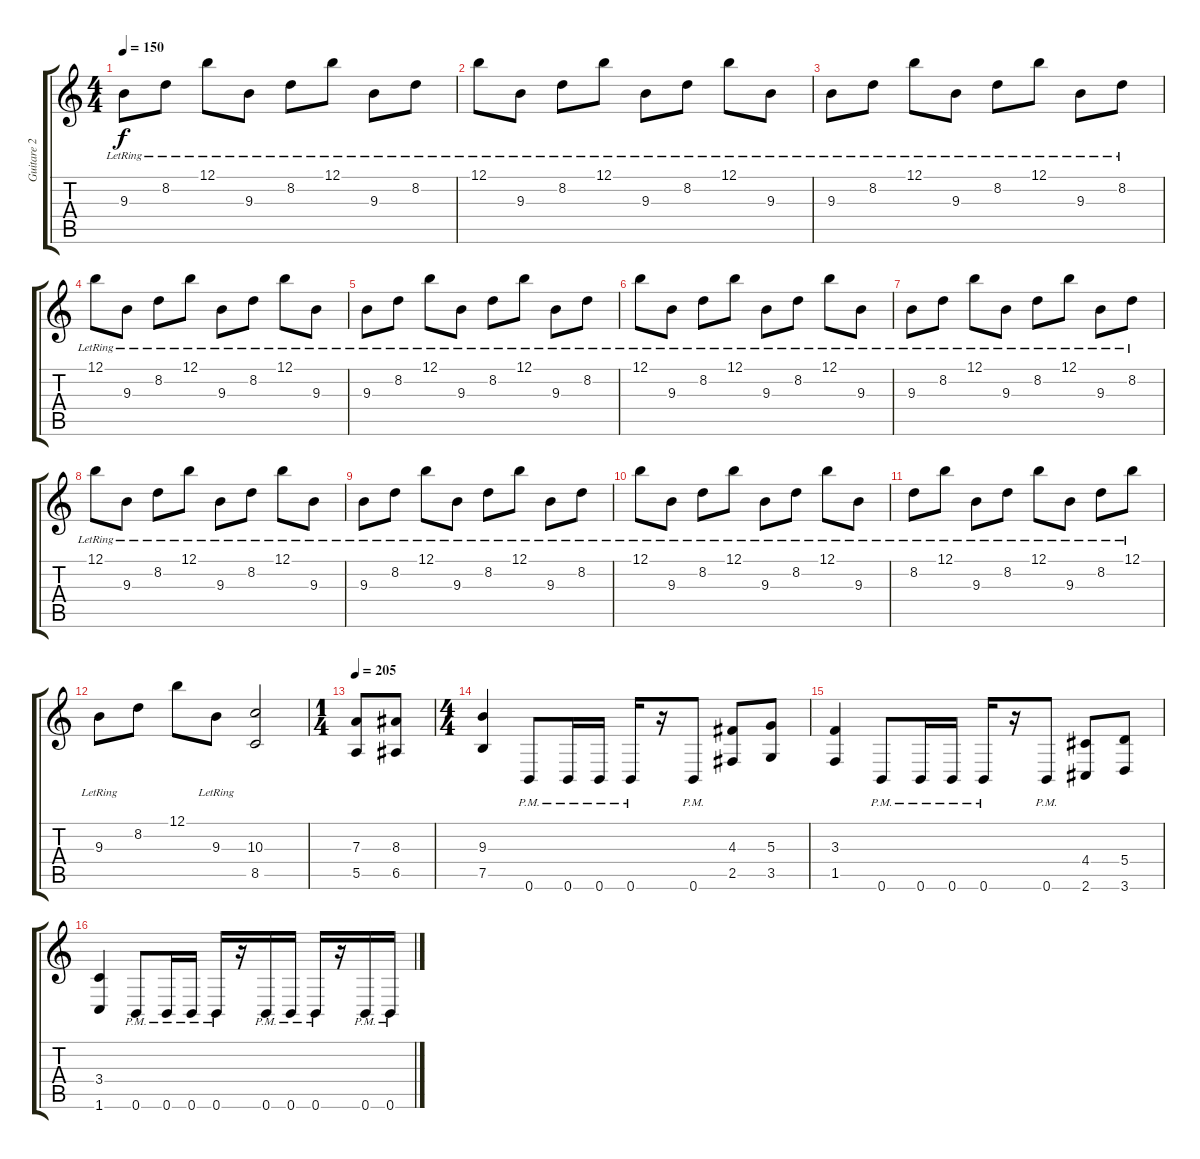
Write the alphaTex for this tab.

\track ("Guitare 2" "Guitare 2") {instrument distortionguitar}
\staff {score tabs}
\tuning (B3 Gb3 D3 A2 E2 B1) {hide}
\ts (4 4)
\tempo 150
\clef g2
\ks c
9.3{lr}.8{dy f} 8.2{lr}.8 12.1{lr}.8 9.3{lr}.8 8.2{lr}.8 12.1{lr}.8 9.3{lr}.8 8.2{lr}.8 |
12.1{lr}.8 9.3{lr}.8 8.2{lr}.8 12.1{lr}.8 9.3{lr}.8 8.2{lr}.8 12.1{lr}.8 9.3{lr}.8 |
9.3{lr}.8 8.2{lr}.8 12.1{lr}.8 9.3{lr}.8 8.2{lr}.8 12.1{lr}.8 9.3{lr}.8 8.2{lr}.8 |
12.1{lr}.8 9.3{lr}.8 8.2{lr}.8 12.1{lr}.8 9.3{lr}.8 8.2{lr}.8 12.1{lr}.8 9.3{lr}.8 |
9.3{lr}.8 8.2{lr}.8 12.1{lr}.8 9.3{lr}.8 8.2{lr}.8 12.1{lr}.8 9.3{lr}.8 8.2{lr}.8 |
12.1{lr}.8 9.3{lr}.8 8.2{lr}.8 12.1{lr}.8 9.3{lr}.8 8.2{lr}.8 12.1{lr}.8 9.3{lr}.8 |
9.3{lr}.8 8.2{lr}.8 12.1{lr}.8 9.3{lr}.8 8.2{lr}.8 12.1{lr}.8 9.3{lr}.8 8.2{lr}.8 |
12.1{lr}.8 9.3{lr}.8 8.2{lr}.8 12.1{lr}.8 9.3{lr}.8 8.2{lr}.8 12.1{lr}.8 9.3{lr}.8 |
9.3{lr}.8 8.2{lr}.8 12.1{lr}.8 9.3{lr}.8 8.2{lr}.8 12.1{lr}.8 9.3{lr}.8 8.2{lr}.8 |
12.1{lr}.8 9.3{lr}.8 8.2{lr}.8 12.1{lr}.8 9.3{lr}.8 8.2{lr}.8 12.1{lr}.8 9.3{lr}.8 |
8.2{lr}.8 12.1{lr}.8 9.3{lr}.8 8.2{lr}.8 12.1{lr}.8 9.3{lr}.8 8.2{lr}.8 12.1{lr}.8 |
9.3{lr}.8 8.2.8 12.1.8 9.3{lr}.8 (10.3 8.5).2 |
\ts (1 4)
\tempo 205
(7.3 5.5).8 (8.3 6.5).8 |
\ts (4 4)
(9.3 7.5).4 0.6{pm}.8 0.6{pm}.16 0.6{pm}.16 0.6{pm}.16 r.16 0.6{pm}.8 (4.3 2.5).8 (5.3 3.5).8 |
(3.3 1.5).4 0.6{pm}.8 0.6{pm}.16 0.6{pm}.16 0.6{pm}.16 r.16 0.6{pm}.8 (4.4 2.6).8 (5.4 3.6).8 |
(3.4 1.6).4 0.6{pm}.8 0.6{pm}.16 0.6{pm}.16 0.6{pm}.16 r.16 0.6{pm}.16 0.6{pm}.16 0.6{pm}.16 r.16 0.6{pm}.16 0.6{pm}.16
